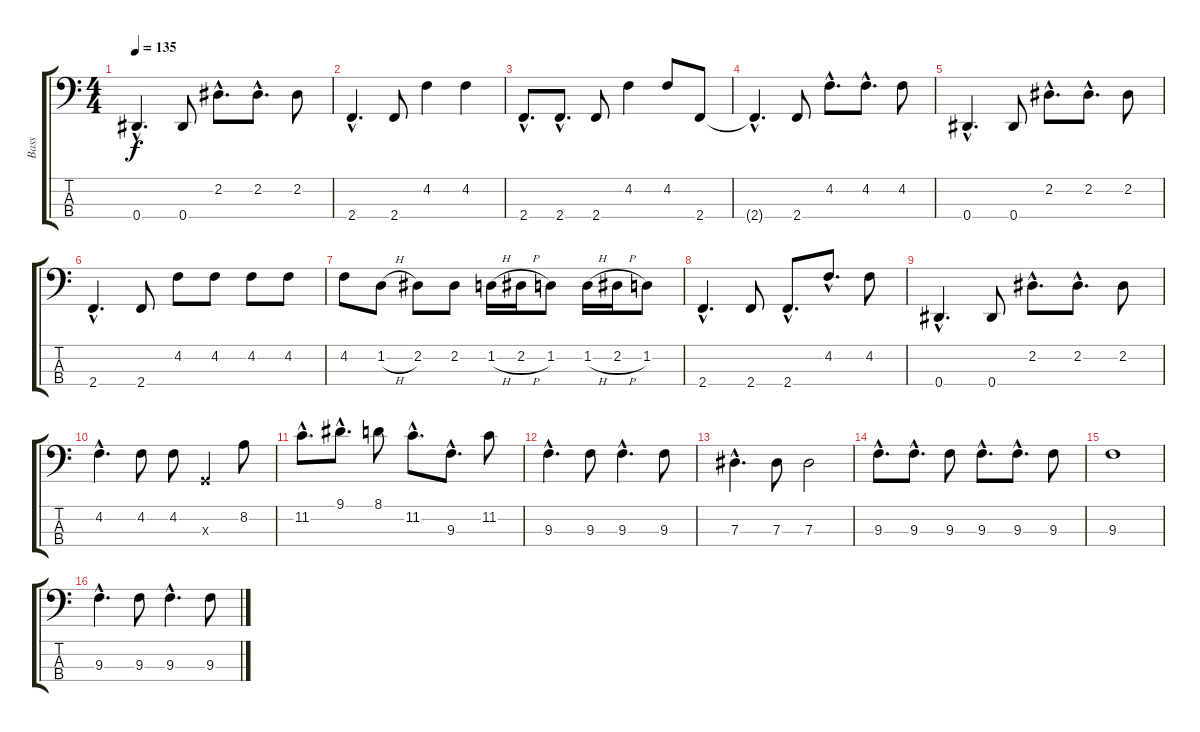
\track ("Bass" "Bass") {instrument electricbassfinger}
\staff {score tabs}
\tuning (Gb2 Db2 Ab1 Eb1) {hide}
\ts (4 4)
\tempo 135
\clef f4
\ks c
0.4{hac}.4{d dy f} 0.4.8 2.2{hac}.8{d} 2.2{hac}.8{d} 2.2.8 |
2.4{hac}.4{d} 2.4.8 4.2.4 4.2.4 |
2.4{hac}.8{d} 2.4{hac}.8{d} 2.4.8 4.2.4 4.2.8 2.4.8 |
2.4{hac t}.4{d} 2.4.8 4.2{hac}.8{d} 4.2{hac}.8{d} 4.2.8 |
0.4{hac}.4{d} 0.4.8 2.2{hac}.8{d} 2.2{hac}.8{d} 2.2.8 |
2.4{hac}.4{d} 2.4.8 4.2.8 4.2.8 4.2.8 4.2.8 |
4.2.8 1.2{h}.8 2.2.8 2.2.8 1.2{h}.16 2.2{h}.16 1.2.8 1.2{h}.16 2.2{h}.16 1.2.8 |
2.4{hac}.4{d volume 8} 2.4.8 2.4{hac}.8{d} 4.2{hac}.8{d} 4.2.8 |
0.4{hac}.4{d} 0.4.8 2.2{hac}.8{d} 2.2{hac}.8{d} 2.2.8 |
4.2{hac}.4{d} 4.2.8 4.2.8 -1.3{x}.4 8.2.8 |
11.2{hac}.8{d} 9.1{hac}.8{d} 8.1.8 11.2{hac}.8{d} 9.3{hac}.8{d} 11.2.8 |
9.3{hac}.4{d volume 4} 9.3.8 9.3{hac}.4{d} 9.3.8 |
7.3{hac}.4{d} 7.3.8 7.3.2 |
9.3{hac}.8{d} 9.3{hac}.8{d} 9.3.8 9.3{hac}.8{d} 9.3{hac}.8{d} 9.3.8 |
9.3.1 |
9.3{hac}.4{d volume 0} 9.3.8 9.3{hac}.4{d} 9.3.8
